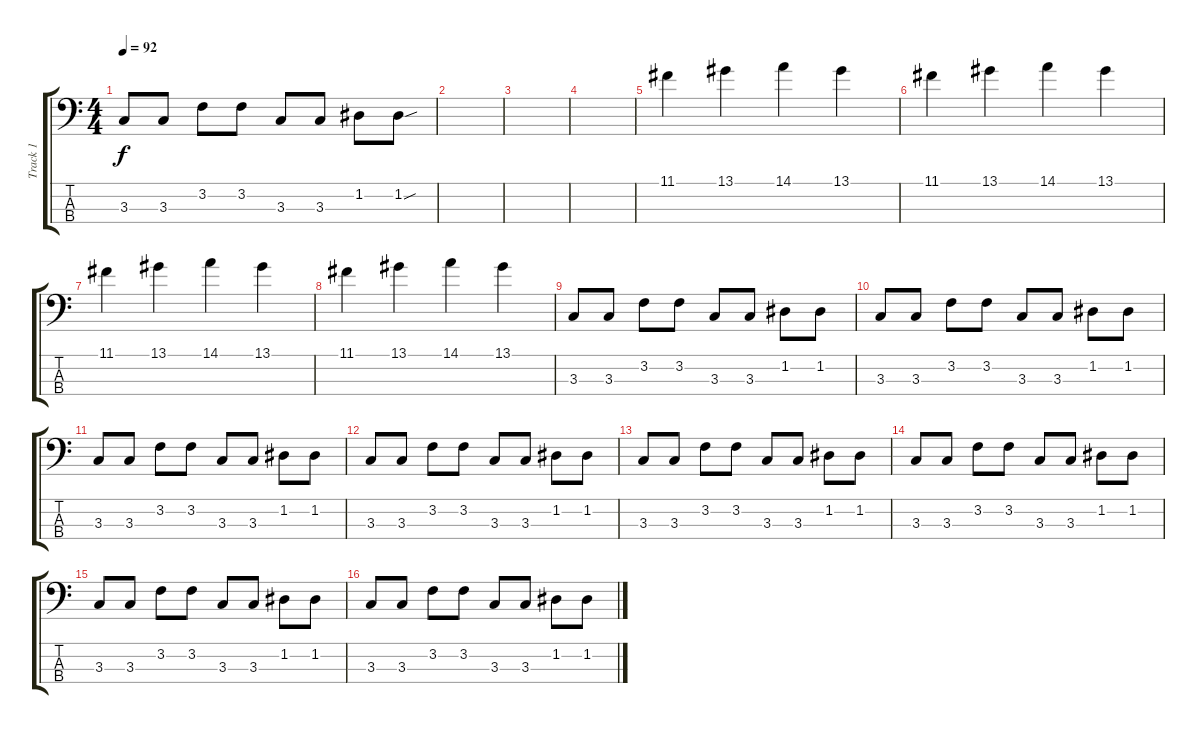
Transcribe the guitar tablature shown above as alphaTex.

\track ("Track 1" "Track 1") {instrument electricbassfinger}
\staff {score tabs}
\tuning (G2 D2 A1 E1) {hide}
\ts (4 4)
\tempo 92
\clef f4
\ks c
3.3.8{dy f} 3.3.8 3.2.8 3.2.8 3.3.8 3.3.8 1.2.8 1.2{sou}.8 |
|
|
|
11.1.4 13.1.4 14.1.4 13.1.4 |
11.1.4 13.1.4 14.1.4 13.1.4 |
11.1.4 13.1.4 14.1.4 13.1.4 |
11.1.4 13.1.4 14.1.4 13.1.4 |
3.3.8 3.3.8 3.2.8 3.2.8 3.3.8 3.3.8 1.2.8 1.2.8 |
3.3.8 3.3.8 3.2.8 3.2.8 3.3.8 3.3.8 1.2.8 1.2.8 |
3.3.8 3.3.8 3.2.8 3.2.8 3.3.8 3.3.8 1.2.8 1.2.8 |
3.3.8 3.3.8 3.2.8 3.2.8 3.3.8 3.3.8 1.2.8 1.2.8 |
3.3.8 3.3.8 3.2.8 3.2.8 3.3.8 3.3.8 1.2.8 1.2.8 |
3.3.8 3.3.8 3.2.8 3.2.8 3.3.8 3.3.8 1.2.8 1.2.8 |
3.3.8 3.3.8 3.2.8 3.2.8 3.3.8 3.3.8 1.2.8 1.2.8 |
3.3.8 3.3.8 3.2.8 3.2.8 3.3.8 3.3.8 1.2.8 1.2.8
